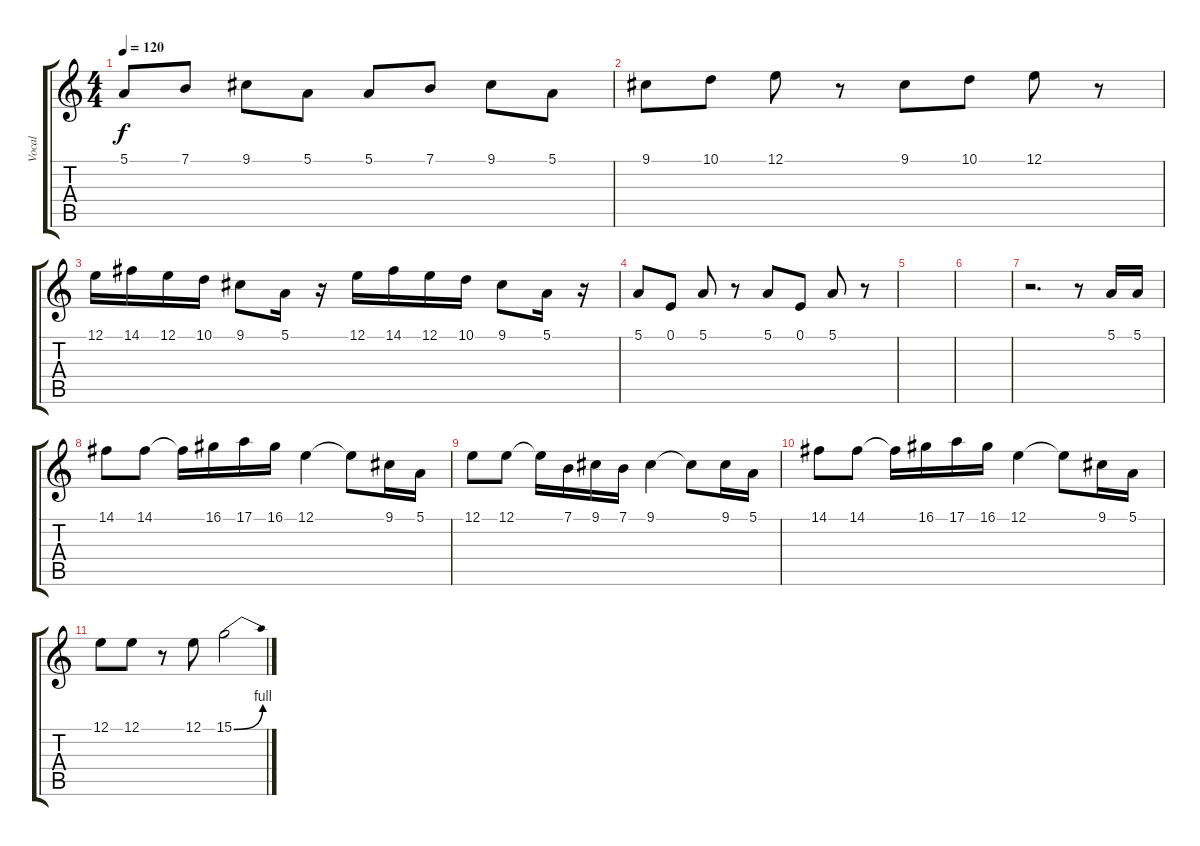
\track ("Vocal" "Vocal") {instrument altosax}
\staff {score tabs}
\tuning (E4 B3 G3 D3 A2 E2) {hide}
\ts (4 4)
\tempo 120
\clef g2
\ks c
5.1.8{dy f} 7.1.8 9.1.8 5.1.8 5.1.8 7.1.8 9.1.8 5.1.8 |
9.1.8 10.1.8 12.1.8 r.8 9.1.8 10.1.8 12.1.8 r.8 |
12.1.16 14.1.16 12.1.16 10.1.16 9.1.8 5.1.16 r.16 12.1.16 14.1.16 12.1.16 10.1.16 9.1.8 5.1.16 r.16 |
5.1.8 0.1.8 5.1.8 r.8 5.1.8 0.1.8 5.1.8 r.8 |
|
|
r.2{d} r.8 5.1.16 5.1.16 |
14.1.8 14.1.8 14.1{t}.16 16.1.16 17.1.16 16.1.16 12.1.4 12.1{t}.8 9.1.16 5.1.16 |
12.1.8 12.1.8 12.1{t}.16 7.1.16 9.1.16 7.1.16 9.1.4 9.1{t}.8 9.1.16 5.1.16 |
14.1.8 14.1.8 14.1{t}.16 16.1.16 17.1.16 16.1.16 12.1.4 12.1{t}.8 9.1.16 5.1.16 |
12.1.8 12.1.8 r.8 12.1.8 15.1{be (bend 0 0 60 4)}.2
